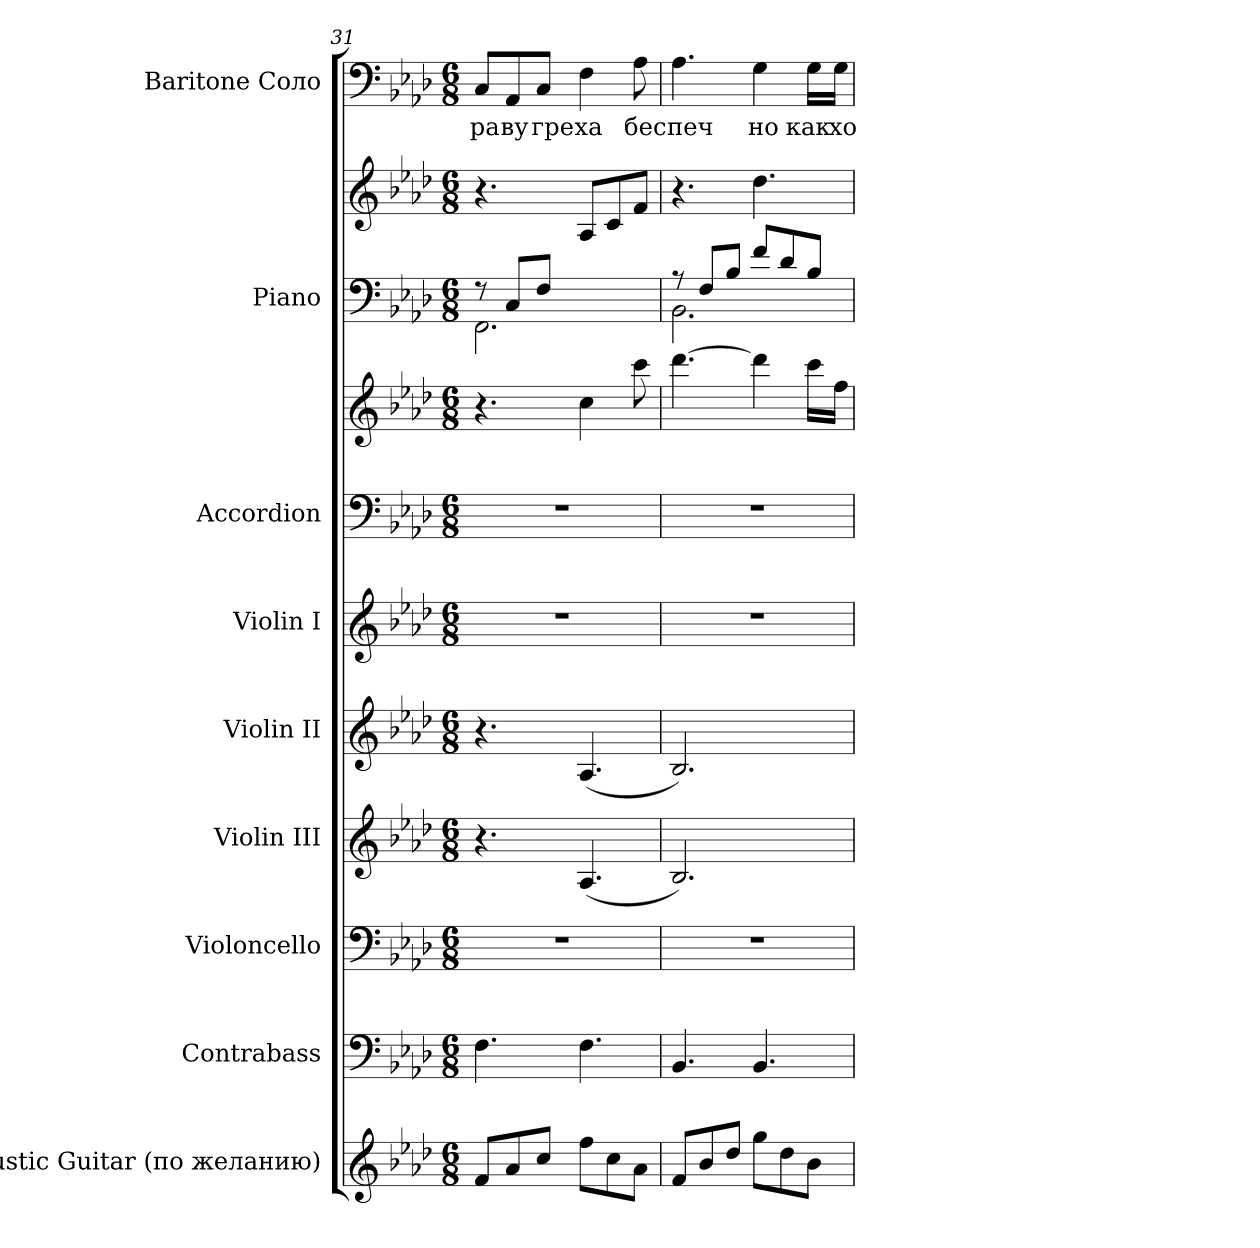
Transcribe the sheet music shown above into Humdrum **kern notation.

**kern	**kern	**kern	**kern	**kern	**kern	**kern	**kern	**kern	**kern	**kern	**text
*part9	*part8	*part7	*part6	*part5	*part4	*part3	*part3	*part2	*part2	*part1	*part1
*staff11	*staff10	*staff9	*staff8	*staff7	*staff6	*staff5	*staff4	*staff3	*staff2	*staff1	*staff1
*I"Acoustic Guitar (по желанию)	*I"Contrabass	*I"Violoncello	*I"Violin III	*I"Violin II	*I"Violin I	*I"Accordion	*	*I"Piano	*	*I"Baritone Соло	*
*I'A. Gtr.	*I'Cb.	*I'Vc.	*I'Vln. III	*I'Vln. II	*I'Vln. I	*I'Accord.	*	*I'Pno.	*	*I'Bar.	*
*clefG2	*clefF4	*clefF4	*clefG2	*clefG2	*clefG2	*clefF4	*clefG2	*clefF4	*clefG2	*clefF4	*
*ITrd7c12	*ITrd7c12	*	*	*	*	*	*	*	*	*	*
*k[b-e-a-d-]	*k[b-e-a-d-]	*k[b-e-a-d-]	*k[b-e-a-d-]	*k[b-e-a-d-]	*k[b-e-a-d-]	*k[b-e-a-d-]	*k[b-e-a-d-]	*k[b-e-a-d-]	*k[b-e-a-d-]	*k[b-e-a-d-]	*
*f:	*f:	*f:	*f:	*f:	*f:	*f:	*f:	*f:	*f:	*f:	*
*M6/8	*M6/8	*M6/8	*M6/8	*M6/8	*M6/8	*M6/8	*M6/8	*M6/8	*M6/8	*M6/8	*
=31	=31	=31	=31	=31	=31	=31	=31	=31	=31	=31	=31
!	!	!LO:N:vis=1	!	!	!LO:N:vis=1	!LO:N:vis=1	!	!	!	!	!
*	*	*	*	*	*	*	*	*^	*	*	*
!	!	!	!	!	!	!	!	!	!	!	!	!LO:LY:b:color=#000000
8Fi/L	4.FFi\	2.r	4.r	4.r	2.r	2.r	4.r	8r	2.FFi\	4.r	8Ci/L	ра_
!	!	!	!	!	!	!	!	!	!	!	!	!LO:LY:b:color=#000000
8A-i/	.	.	.	.	.	.	.	8Ci/L	.	.	8AA-i/	ву
!	!	!	!	!	!	!	!	!	!	!	!	!LO:LY:b:color=#000000
8ci/J	.	.	.	.	.	.	.	8Fi/J	.	.	8Ci/J	гре_
!	!	!	!	!	!	!	!	!	!	!	!	!LO:LY:b:color=#000000
8fi\L	4.FFi\	.	(4.A-i/	(4.A-i/	.	.	4cci\	4.ryy	.	8A-i/L	4Fi\	ха
8ci\	.	.	.	.	.	.	.	.	.	8ci/	.	.
!	!	!	!	!	!	!	!	!	!	!	!	!LO:LY:b:color=#000000
8A-i\J	.	.	.	.	.	.	8ccci\	.	.	8fi/J	8A-i\	бес_
=32	=32	=32	=32	=32	=32	=32	=32	=32	=32	=32	=32	=32
!	!	!LO:N:vis=1	!	!	!LO:N:vis=1	!LO:N:vis=1	!	!	!	!	!	!
!	!	!	!	!	!	!	!	!	!	!	!	!LO:LY:b:color=#000000
8Fi/L	4.BBB-i/	2.r	2.B-i/)	2.B-i/)	2.r	2.r	[>4.ddd-i\	8r	2.BB-i\	4.r	4.A-i\	печ_
8B-i/	.	.	.	.	.	.	.	8Fi/L	.	.	.	.
8d-i/J	.	.	.	.	.	.	.	8B-i/J	.	.	.	.
!	!	!	!	!	!	!	!	!	!	!	!	!LO:LY:b:color=#000000
8gi\L	4.BBB-i/	.	.	.	.	.	4ddd-i\]	8fi/L	.	4.dd-i\	4Gi\	но
8d-i\	.	.	.	.	.	.	.	8d-i/	.	.	.	.
!	!	!	!	!	!	!	!	!	!	!	!	!LO:LY:b:color=#000000
8B-i\J	.	.	.	.	.	.	16ccci\LL	8B-i/J	.	.	16Gi\LL	как
!	!	!	!	!	!	!	!	!	!	!	!	!LO:LY:b:color=#000000
.	.	.	.	.	.	.	16ffi\JJ	.	.	.	16Gi\JJ	хо_
*	*	*	*	*	*	*	*	*v	*v	*	*	*
=	=	=	=	=	=	=	=	=	=	=	=
*-	*-	*-	*-	*-	*-	*-	*-	*-	*-	*-	*-
